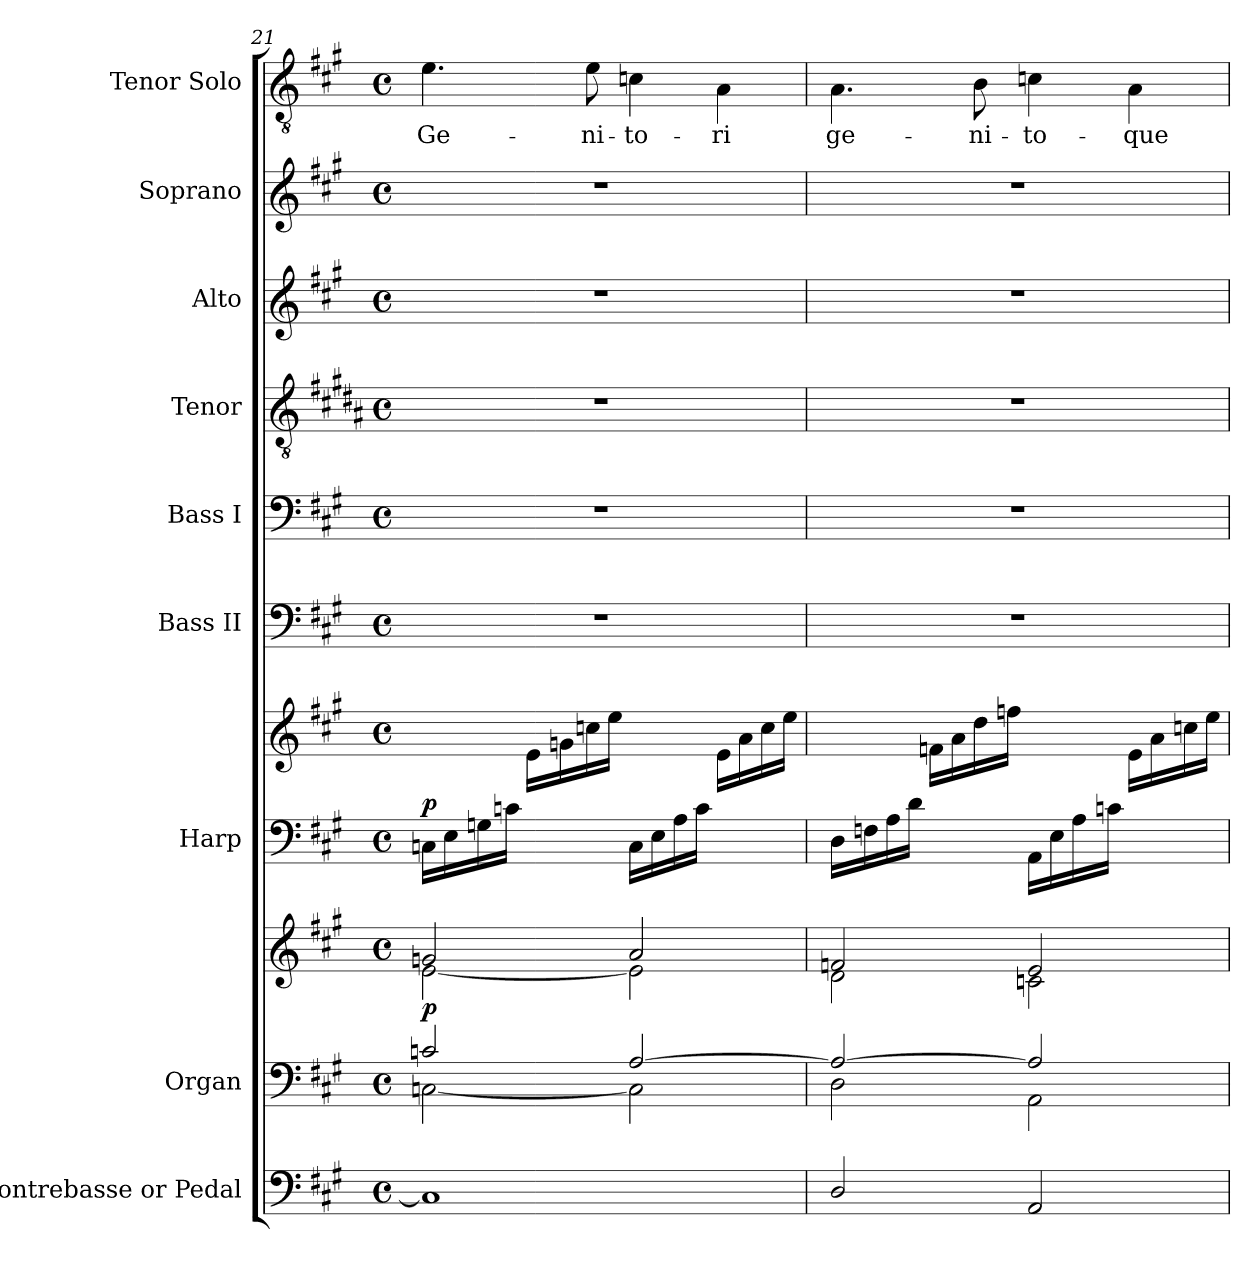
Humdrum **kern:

**kern	**kern	**kern	**dynam	**kern	**kern	**dynam	**kern	**kern	**kern	**kern	**kern	**kern	**text
*part9	*part8	*part8	*part8	*part7	*part7	*part7	*part6	*part5	*part4	*part3	*part2	*part1	*part1
*staff11	*staff10	*staff9	*staff9/10	*staff8	*staff7	*staff7/8	*staff6	*staff5	*staff4	*staff3	*staff2	*staff1	*staff1
*I"Contrebasse  or Pedal	*I"Organ	*	*	*I"Harp	*	*	*I"Bass II	*I"Bass I	*I"Tenor	*I"Alto	*I"Soprano	*I"Tenor Solo	*
*	*	*	*	*I'Hp	*	*	*I'B-II	*I'B-I	*I'T.	*I'A.	*I'S.	*I'Ts	*
!!LO:PB:g=z
*clefF4	*clefF4	*clefG2	*	*clefF4	*clefG2	*	*clefF4	*clefF4	*clefGv2	*clefG2	*clefG2	*clefGv2	*
*	*	*	*	*	*	*	*	*	*ITrd1c2	*	*	*	*
*k[f#c#g#]	*k[f#c#g#]	*k[f#c#g#]	*	*k[f#c#g#]	*k[f#c#g#]	*	*k[f#c#g#]	*k[f#c#g#]	*k[f#c#g#]	*k[f#c#g#]	*k[f#c#g#]	*k[f#c#g#]	*
*A:	*A:	*A:	*	*A:	*A:	*	*A:	*A:	*A:	*A:	*A:	*A:	*
*M4/4	*M4/4	*M4/4	*	*M4/4	*M4/4	*	*M4/4	*M4/4	*M4/4	*M4/4	*M4/4	*M4/4	*
*met(c)	*met(c)	*met(c)	*	*met(c)	*met(c)	*	*met(c)	*met(c)	*met(c)	*met(c)	*met(c)	*met(c)	*
=21	=21	=21	=21	=21	=21	=21	=21	=21	=21	=21	=21	=21	=21
*	*^	*^	*	*	*^	*	*	*	*	*	*	*	*
!	!	!	!	!	!LO:DY:a=2	!	!	!	!LO:DY:a=2	!	!	!	!	!	!	!LO:LY:b
1Cn]	2cn/	[<2Cn\	2gn/	[<2e\	p	16Cn\LL	1ryy	4ryy	p	1r	1r	1r	1r	1r	4.e\	Ge-
.	.	.	.	.	.	16E\	.	.	.	.	.	.	.	.	.	.
.	.	.	.	.	.	16Gn\	.	.	.	.	.	.	.	.	.	.
.	.	.	.	.	.	16cn\JJ	.	.	.	.	.	.	.	.	.	.
.	.	.	.	.	.	4ryy	.	16e\LL	.	.	.	.	.	.	.	.
.	.	.	.	.	.	.	.	16gn\	.	.	.	.	.	.	.	.
!	!	!	!	!	!	!	!	!	!	!	!	!	!	!	!	!LO:LY:b
.	.	.	.	.	.	.	.	16ccn\	.	.	.	.	.	.	8e\	-ni-
.	.	.	.	.	.	.	.	16ee\JJ	.	.	.	.	.	.	.	.
!	!	!	!	!	!	!	!	!	!	!	!	!	!	!	!	!LO:LY:b
.	[>2A/	2C\]	2a/	2e\]	.	16C\LL	.	4ryy	.	.	.	.	.	.	4cn\	-to-
.	.	.	.	.	.	16E\	.	.	.	.	.	.	.	.	.	.
.	.	.	.	.	.	16A\	.	.	.	.	.	.	.	.	.	.
.	.	.	.	.	.	16c\JJ	.	.	.	.	.	.	.	.	.	.
!	!	!	!	!	!	!	!	!	!	!	!	!	!	!	!	!LO:LY:b
.	.	.	.	.	.	4ryy	.	16e\LL	.	.	.	.	.	.	4A\	-ri
.	.	.	.	.	.	.	.	16a\	.	.	.	.	.	.	.	.
.	.	.	.	.	.	.	.	16cc\	.	.	.	.	.	.	.	.
.	.	.	.	.	.	.	.	16ee\JJ	.	.	.	.	.	.	.	.
=22	=22	=22	=22	=22	=22	=22	=22	=22	=22	=22	=22	=22	=22	=22	=22	=22
!	!	!	!	!	!	!	!	!	!	!	!	!	!	!	!	!LO:LY:b
2D/	2A/_	2D\	2fn/	2d\	.	16D\LL	1ryy	4ryy	.	1r	1r	1r	1r	1r	4.A\	ge-
.	.	.	.	.	.	16Fn\	.	.	.	.	.	.	.	.	.	.
.	.	.	.	.	.	16A\	.	.	.	.	.	.	.	.	.	.
.	.	.	.	.	.	16d\JJ	.	.	.	.	.	.	.	.	.	.
.	.	.	.	.	.	4ryy	.	16fn\LL	.	.	.	.	.	.	.	.
.	.	.	.	.	.	.	.	16a\	.	.	.	.	.	.	.	.
!	!	!	!	!	!	!	!	!	!	!	!	!	!	!	!	!LO:LY:b
.	.	.	.	.	.	.	.	16dd\	.	.	.	.	.	.	8B\	-ni-
.	.	.	.	.	.	.	.	16ffn\JJ	.	.	.	.	.	.	.	.
!	!	!	!	!	!	!	!	!	!	!	!	!	!	!	!	!LO:LY:b
2AA/	2A/]	2AA\	2e/	2cn\	.	16AA\LL	.	4ryy	.	.	.	.	.	.	4cn\	-to-
.	.	.	.	.	.	16E\	.	.	.	.	.	.	.	.	.	.
.	.	.	.	.	.	16A\	.	.	.	.	.	.	.	.	.	.
.	.	.	.	.	.	16cn\JJ	.	.	.	.	.	.	.	.	.	.
!	!	!	!	!	!	!	!	!	!	!	!	!	!	!	!	!LO:LY:b
.	.	.	.	.	.	4ryy	.	16e\LL	.	.	.	.	.	.	4A\	-que
.	.	.	.	.	.	.	.	16a\	.	.	.	.	.	.	.	.
.	.	.	.	.	.	.	.	16ccn\	.	.	.	.	.	.	.	.
.	.	.	.	.	.	.	.	16ee\JJ	.	.	.	.	.	.	.	.
*	*v	*v	*	*	*	*	*v	*v	*	*	*	*	*	*	*	*
*	*	*v	*v	*	*	*	*	*	*	*	*	*	*	*
=	=	=	=	=	=	=	=	=	=	=	=	=	=
*-	*-	*-	*-	*-	*-	*-	*-	*-	*-	*-	*-	*-	*-
